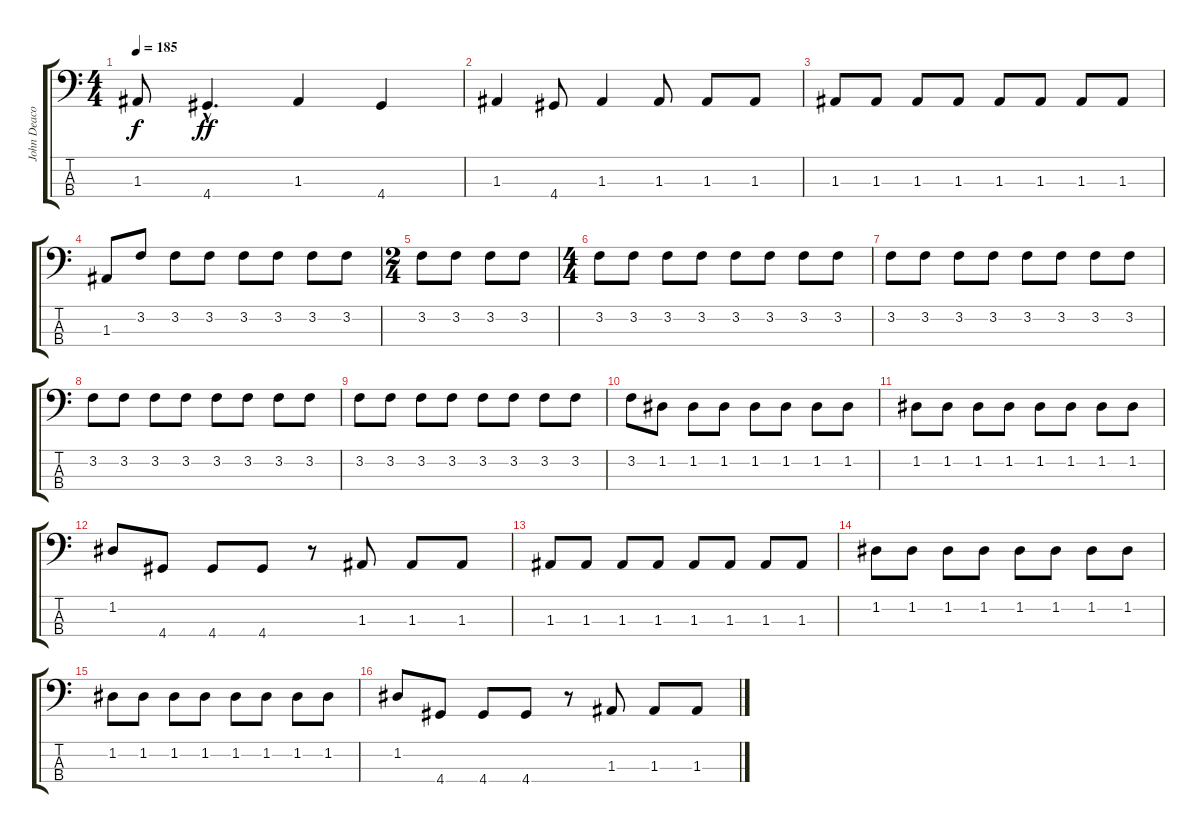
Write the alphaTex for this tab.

\track ("John Deacon" "John Deaco") {instrument electricbassfinger}
\staff {score tabs}
\tuning (G2 D2 A1 E1) {hide}
\ts (4 4)
\tempo 185
\clef f4
\ks c
1.3{t}.8{dy f} 4.4{hac}.4{d dy ff} 1.3.4 4.4.4 |
1.3.4 4.4.8 1.3.4 1.3.8 1.3.8 1.3.8 |
1.3.8 1.3.8 1.3.8 1.3.8 1.3.8 1.3.8 1.3.8 1.3.8 |
1.3.8 3.2.8 3.2.8 3.2.8 3.2.8 3.2.8 3.2.8 3.2.8 |
\ts (2 4)
3.2.8 3.2.8 3.2.8 3.2.8 |
\ts (4 4)
3.2.8 3.2.8 3.2.8 3.2.8 3.2.8 3.2.8 3.2.8 3.2.8 |
3.2.8 3.2.8 3.2.8 3.2.8 3.2.8 3.2.8 3.2.8 3.2.8 |
3.2.8 3.2.8 3.2.8 3.2.8 3.2.8 3.2.8 3.2.8 3.2.8 |
3.2.8 3.2.8 3.2.8 3.2.8 3.2.8 3.2.8 3.2.8 3.2.8 |
3.2.8 1.2.8 1.2.8 1.2.8 1.2.8 1.2.8 1.2.8 1.2.8 |
1.2.8 1.2.8 1.2.8 1.2.8 1.2.8 1.2.8 1.2.8 1.2.8 |
1.2.8 4.4.8 4.4.8 4.4.8 r.8 1.3.8 1.3.8 1.3.8 |
1.3.8 1.3.8 1.3.8 1.3.8 1.3.8 1.3.8 1.3.8 1.3.8 |
1.2.8 1.2.8 1.2.8 1.2.8 1.2.8 1.2.8 1.2.8 1.2.8 |
1.2.8 1.2.8 1.2.8 1.2.8 1.2.8 1.2.8 1.2.8 1.2.8 |
1.2.8 4.4.8 4.4.8 4.4.8 r.8 1.3.8 1.3.8 1.3.8
